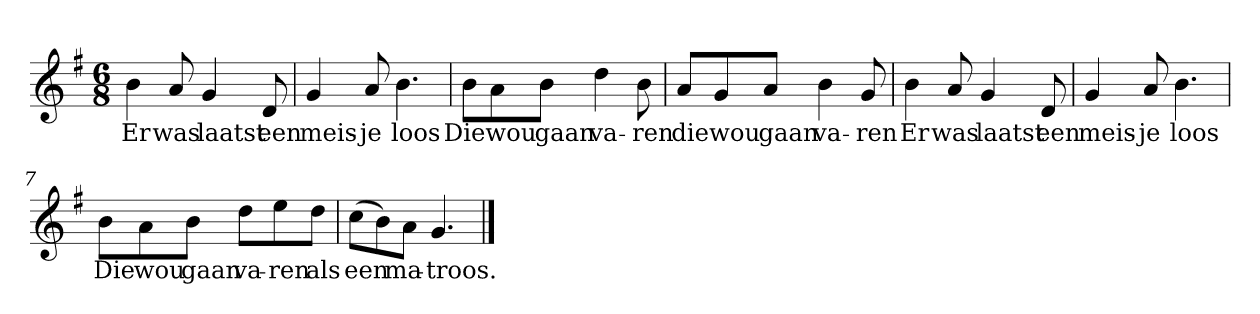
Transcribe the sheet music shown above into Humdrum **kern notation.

**kern	**text
*part1	*part1
*staff1	*staff1
*clefG2	*
*k[f#]	*
*G:	*
*M6/8	*
*MM120	*
=1	=1
4b	Er
8a	was
4g	laatst
8d	een
=2	=2
4g	meis-
8a	-je
4.b	loos
=3	=3
8b\L	Die
8a\	wou
8b\J	gaan
4dd	va-
8b	-ren
=4	=4
8a/L	die
8g/	wou
8a/J	gaan
4b	va-
8g	-ren
=5	=5
4b	Er
8a	was
4g	laatst
8d	een
=6	=6
4g	meis-
8a	-je
4.b	loos
=7	=7
8b\L	Die
8a\	wou
8b\J	gaan
8dd\L	va-
8ee\	-ren
8dd\J	als
=8	=8
(8cc\L	een
8b\)	.
8a\J	ma-
4.g	-troos.
==	==
*-	*-
